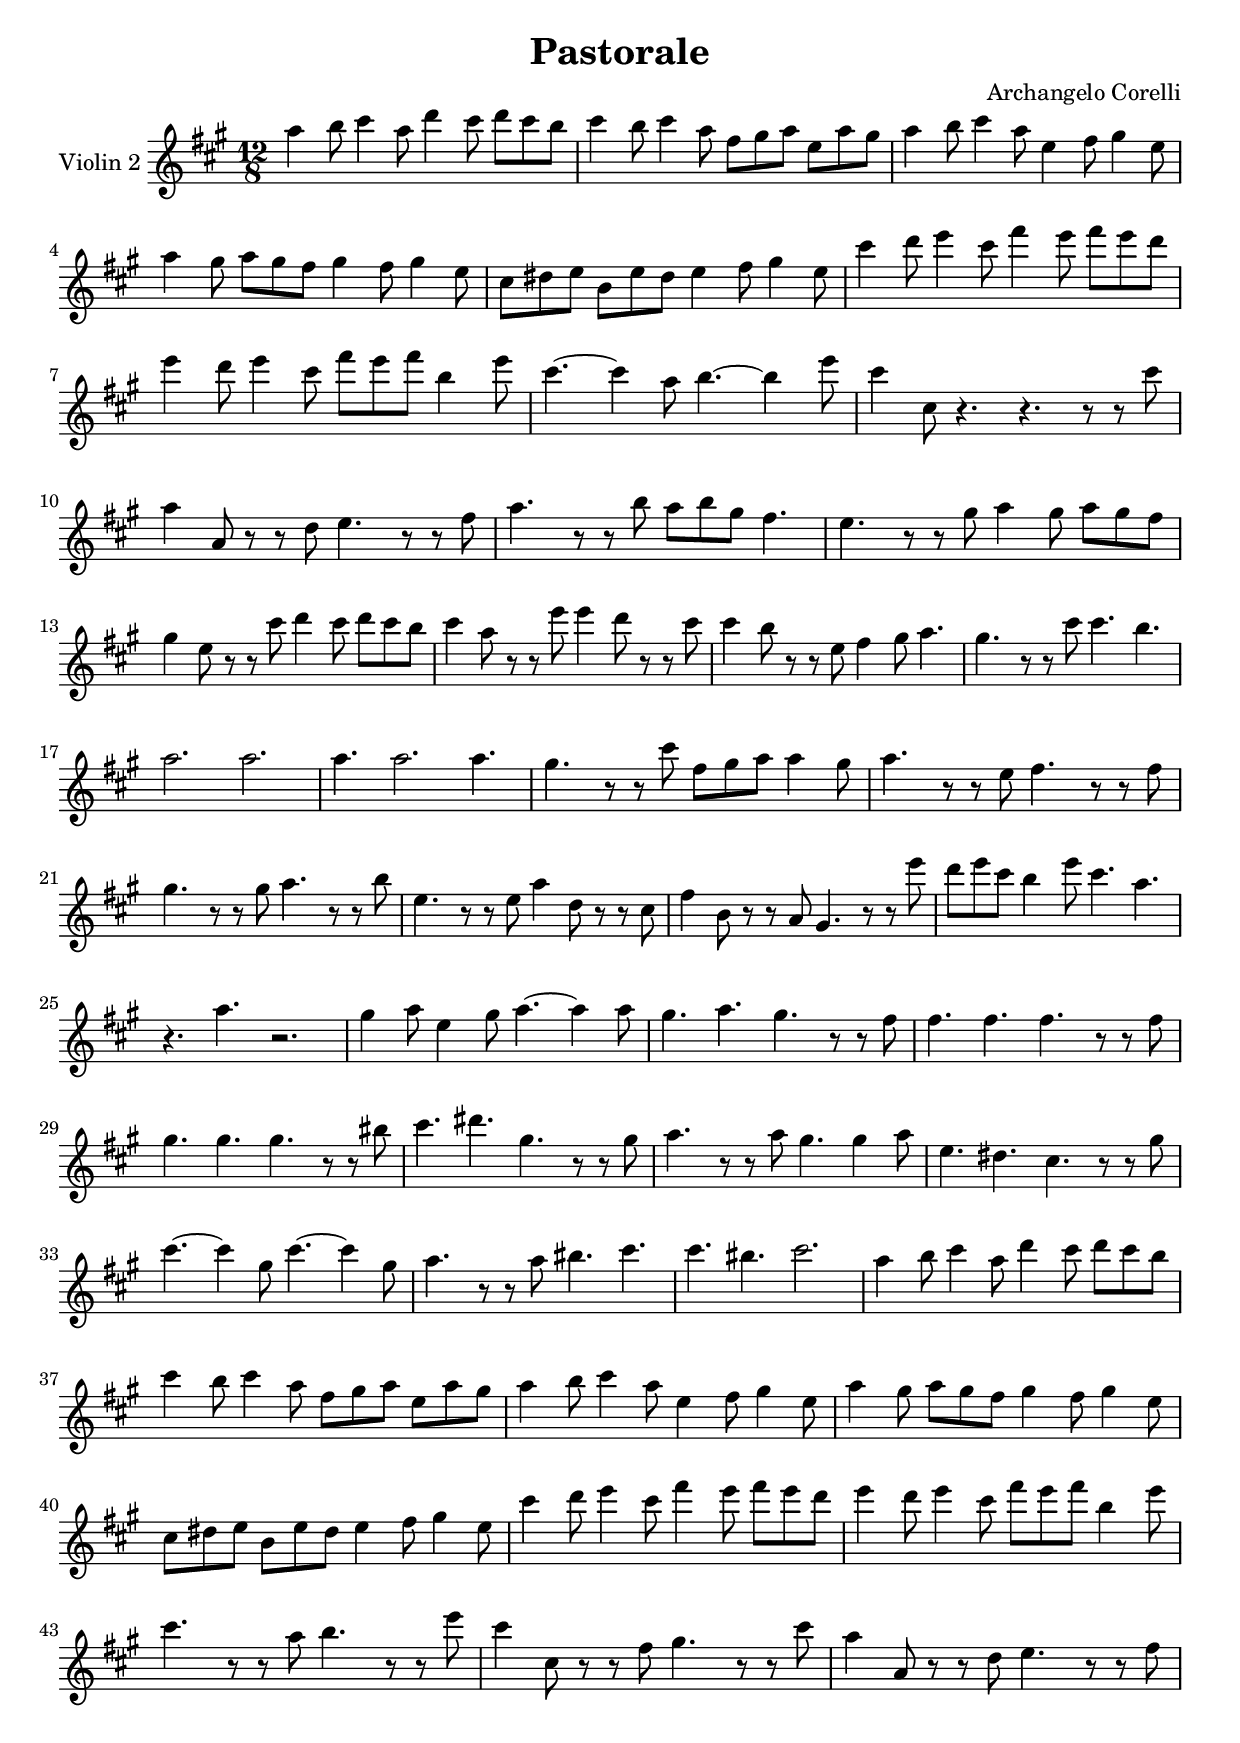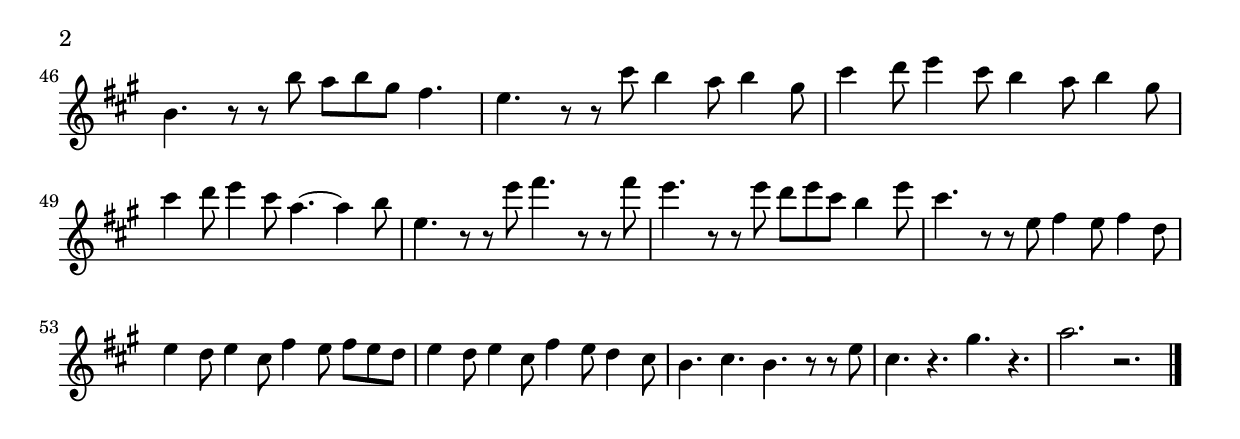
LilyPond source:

% Created on Sun May 15 16:43:59 CEST 2011
\version "2.12.0"

\header {
	title = "Pastorale" 
  
 	composer = "Archangelo Corelli" 

}

mbreak = {\break}

\include "deutsch.ly"

staffViolin = \new Staff {
	\time 12/8
	\set Staff.instrumentName = "Violin 2"
	\set Staff.midiInstrument = "violin"
	\key g \major
	\clef treble
	\compressFullBarRests
	\relative c''' { 
		g4 a8 h4 g8 c4 h8 c h a
		h4 a8 h4 g8 e fis g d g fis
		g4 a8 h4 g8 d4 e8 fis4 d8 \mbreak
		g4 fis8 g fis e fis4 e8 fis4 d8
		h cis d a d cis d4 e8 fis4 d8
		h'4 c8 d4 h8 e4 d8 e d c \mbreak
		d4 c8 d4 h8 e d e a,4 d8
		h4.~ h4 g8 a4.~ a4 d8
		h4 h,8 r4. r4. r8 r8 h'8 \mbreak 
		g4 g,8 r8 r8 c8 d4. r8 r8 e8
		g4. r8 r8 a8 g a fis e4.
		d4. r8 r8 fis8 g4 fis8 g fis e \mbreak 
		
		fis4 d8 r8 r8 h'8 c4 h8 c h a
		h4 g8 r8 r8 d'8 d4 c8 r8 r8 h8
		h4 a8 r8 r8 d,8 e4 fis8 g4.
		fis4. r8 r8 h8 h4. a4. \mbreak 
		g2. g2.
		g4. g2. g4.
		fis4. r8 r8 h8 e, fis g g4 fis8
		g4. r8 r8 d8 e4. r8 r8 e8 \mbreak 
		fis4. r8 r8 fis8 g4. r8 r8 a8
		d,4. r8 r8 d8 g4 c,8 r8 r8 h8
		e4 a,8 r8 r8 g8 fis4. r8 r8 d''8
		c d h a4 d8 h4. g4. \mbreak 
		r4. g4. r2.
		fis4 g8 d4 fis8 g4.~ g4 g8
		fis4. g fis r8 r8 e8
		e4. e e r8 r8 e8 \mbreak 
		
		fis4. fis fis r8 r8 ais8
		h4. cis fis, r8 r8 fis8
		g4. r8 r8 g8 fis4. fis4 g8
		d4. cis h r8 r8 fis'8 \mbreak 
		h4.~ h4 fis8 h4.~ h4 fis8
		g4. r8 r8 g8 ais4. h
		h ais h2. g4 a8 h4 g8 c4 h8 c h a \mbreak
		h4 a8 h4 g8 e fis g d g fis
		g4 a8 h4 g8 d4 e8 fis4 d8
		g4 fis8 g fis e fis4 e8 fis4 d8 \mbreak
		h8 cis d a d cis d4 e8 fis4 d8
		h'4 c8 d4 h8 e4 d8 e d c
		d4 c8 d4 h8 e d e a,4 d8 \mbreak 
		
		h4. r8 r8 g8 a4. r8 r8 d8
		h4 h,8 r8 r8 e8 fis4. r8 r8 h8 
		g4 g,8 r8 r8 c8 d4. r8 r8 e8 \mbreak
		a,4. r8 r8 a'8 g a fis e4.
		d4. r8 r8 h'8 a4 g8 a4 fis8
		h4 c8 d4 h8 a4 g8 a4 fis8 \mbreak
		h4 c8 d4 h8 g4.~ g4 a8
		d,4. r8 r8 d'8 e4. r8 r8 e8
		d4. r8 r8 d8 c d h a4 d8
		h4. r8 r8 d,8 e4 d8 e4 c8 \mbreak
		d4 c8 d4 h8 e4 d8 e d c
		d4 c8 d4 h8 e4 d8 c4 h8
		a4. h a r8 r8 d8
		h4. r4. fis'4. r4.
		g2. r2.
	\bar "|."
	}

}


\score {
	<<
		\transpose g a {
		\staffViolin
		}
		
	>>
	
	

  \layout {
  }
}

\paper {
}


